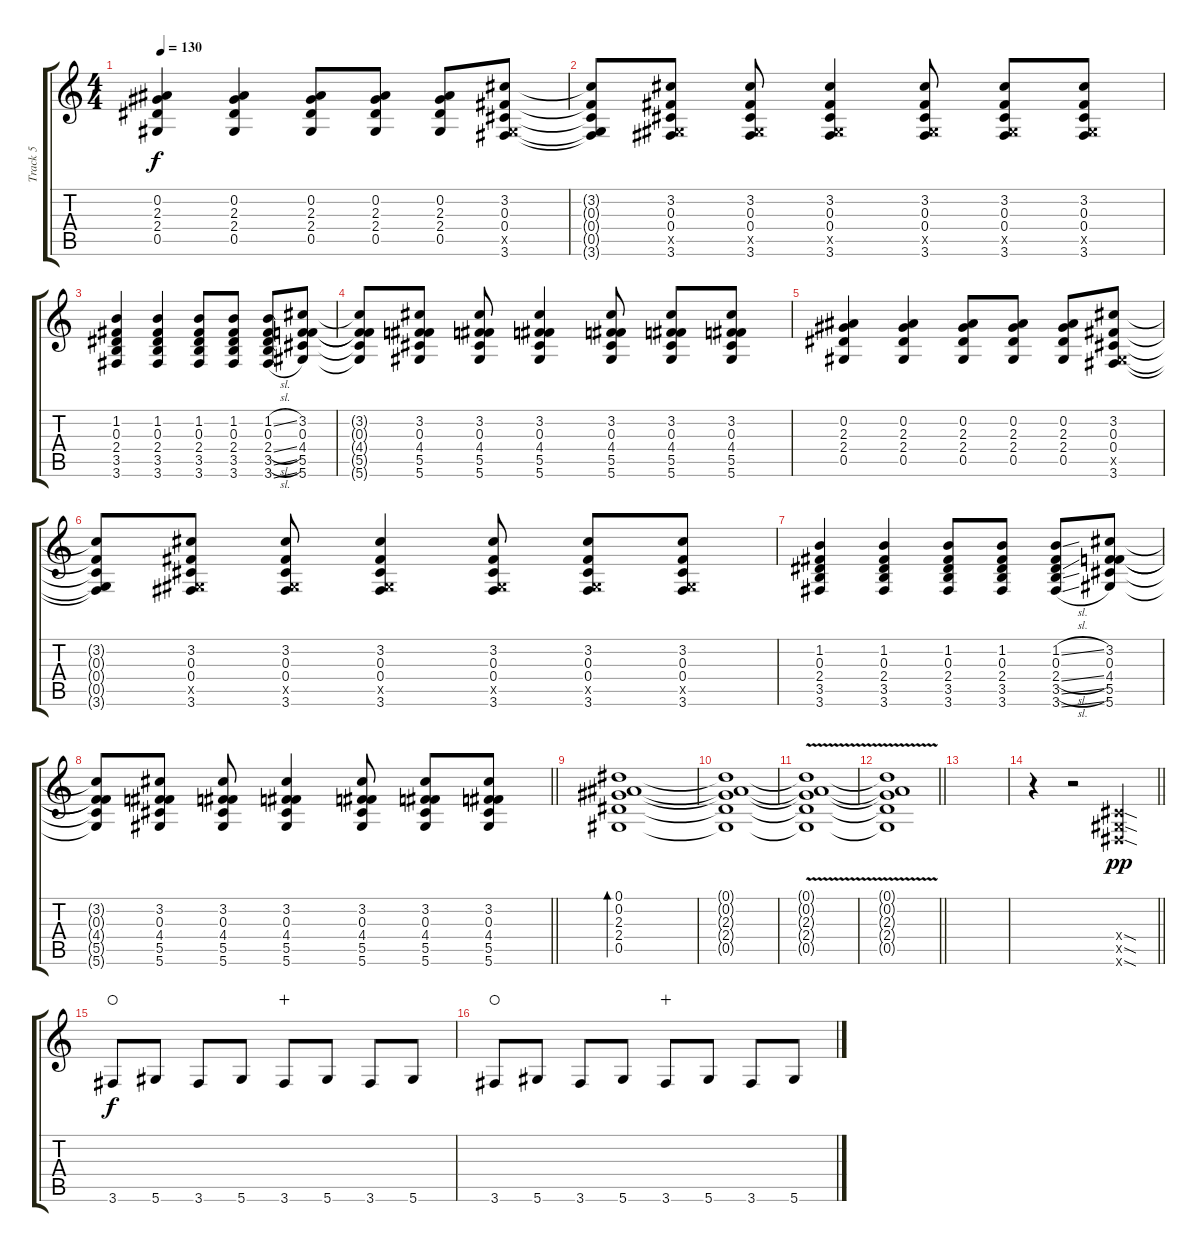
\track ("Track 5" "Track 5") {instrument overdrivenguitar}
\staff {score tabs}
\tuning (Eb4 Bb3 Gb3 Db3 Ab2 Eb2) {hide}
\ts (4 4)
\tempo 130
\clef g2
\ks c
(0.2 2.3 2.4 0.5).4{dy f} (0.2 2.3 2.4 0.5).4 (0.2 2.3 2.4 0.5).8 (0.2 2.3 2.4 0.5).8 (0.2 2.3 2.4 0.5).8 (3.2 0.3 0.4 0.5{x} 3.6).8 |
(3.2{t} 0.3{t} 0.4{t} 0.5{t} 3.6{t}).8 (3.2 0.3 0.4 0.5{x} 3.6).8 (3.2 0.3 0.4 0.5{x} 3.6).8 (3.2 0.3 0.4 0.5{x} 3.6).4 (3.2 0.3 0.4 0.5{x} 3.6).8 (3.2 0.3 0.4 0.5{x} 3.6).8 (3.2 0.3 0.4 0.5{x} 3.6).8 |
(1.2 0.3 2.4 3.5 3.6).4 (1.2 0.3 2.4 3.5 3.6).4 (1.2 0.3 2.4 3.5 3.6).8 (1.2 0.3 2.4 3.5 3.6).8 (1.2{sl} 0.3 2.4{sl} 3.5{sl} 3.6{sl}).8 (3.2 0.3 4.4 5.5 5.6).8 |
(3.2{t} 0.3{t} 4.4{t} 5.5{t} 5.6{t}).8 (3.2 0.3 4.4 5.5 5.6).8 (3.2 0.3 4.4 5.5 5.6).8 (3.2 0.3 4.4 5.5 5.6).4 (3.2 0.3 4.4 5.5 5.6).8 (3.2 0.3 4.4 5.5 5.6).8 (3.2 0.3 4.4 5.5 5.6).8 |
(0.2 2.3 2.4 0.5).4 (0.2 2.3 2.4 0.5).4 (0.2 2.3 2.4 0.5).8 (0.2 2.3 2.4 0.5).8 (0.2 2.3 2.4 0.5).8 (3.2 0.3 0.4 0.5{x} 3.6).8 |
(3.2{t} 0.3{t} 0.4{t} 0.5{t} 3.6{t}).8 (3.2 0.3 0.4 0.5{x} 3.6).8 (3.2 0.3 0.4 0.5{x} 3.6).8 (3.2 0.3 0.4 0.5{x} 3.6).4 (3.2 0.3 0.4 0.5{x} 3.6).8 (3.2 0.3 0.4 0.5{x} 3.6).8 (3.2 0.3 0.4 0.5{x} 3.6).8 |
(1.2 0.3 2.4 3.5 3.6).4 (1.2 0.3 2.4 3.5 3.6).4 (1.2 0.3 2.4 3.5 3.6).8 (1.2 0.3 2.4 3.5 3.6).8 (1.2{sl} 0.3 2.4{sl} 3.5{sl} 3.6{sl}).8 (3.2 0.3 4.4 5.5 5.6).8 |
\barLineRight lightlight
(3.2{t} 0.3{t} 4.4{t} 5.5{t} 5.6{t}).8 (3.2 0.3 4.4 5.5 5.6).8 (3.2 0.3 4.4 5.5 5.6).8 (3.2 0.3 4.4 5.5 5.6).4 (3.2 0.3 4.4 5.5 5.6).8 (3.2 0.3 4.4 5.5 5.6).8 (3.2 0.3 4.4 5.5 5.6).8 |
(0.1 0.2 2.3 2.4 0.5).1{bd 120} |
(0.1{t} 0.2{t} 2.3{t} 2.4{t} 0.5{t}).1 |
(0.1{v t} 0.2{v t} 2.3{v t} 2.4{v t} 0.5{v t}).1 |
\barLineRight lightlight
(0.1{t} 0.2{t} 2.3{t} 2.4{t} 0.5{t}).1 |
|
\barLineRight lightlight
r.4 r.2 (0.4{sod x} 0.5{sod x} 0.6{sod x}).4{dy pp} |
3.6.8{dy f waho} 5.6.8 3.6.8 5.6.8 3.6.8{wahc} 5.6.8 3.6.8 5.6.8 |
3.6.8{waho} 5.6.8 3.6.8 5.6.8 3.6.8{wahc} 5.6.8 3.6.8 5.6.8
